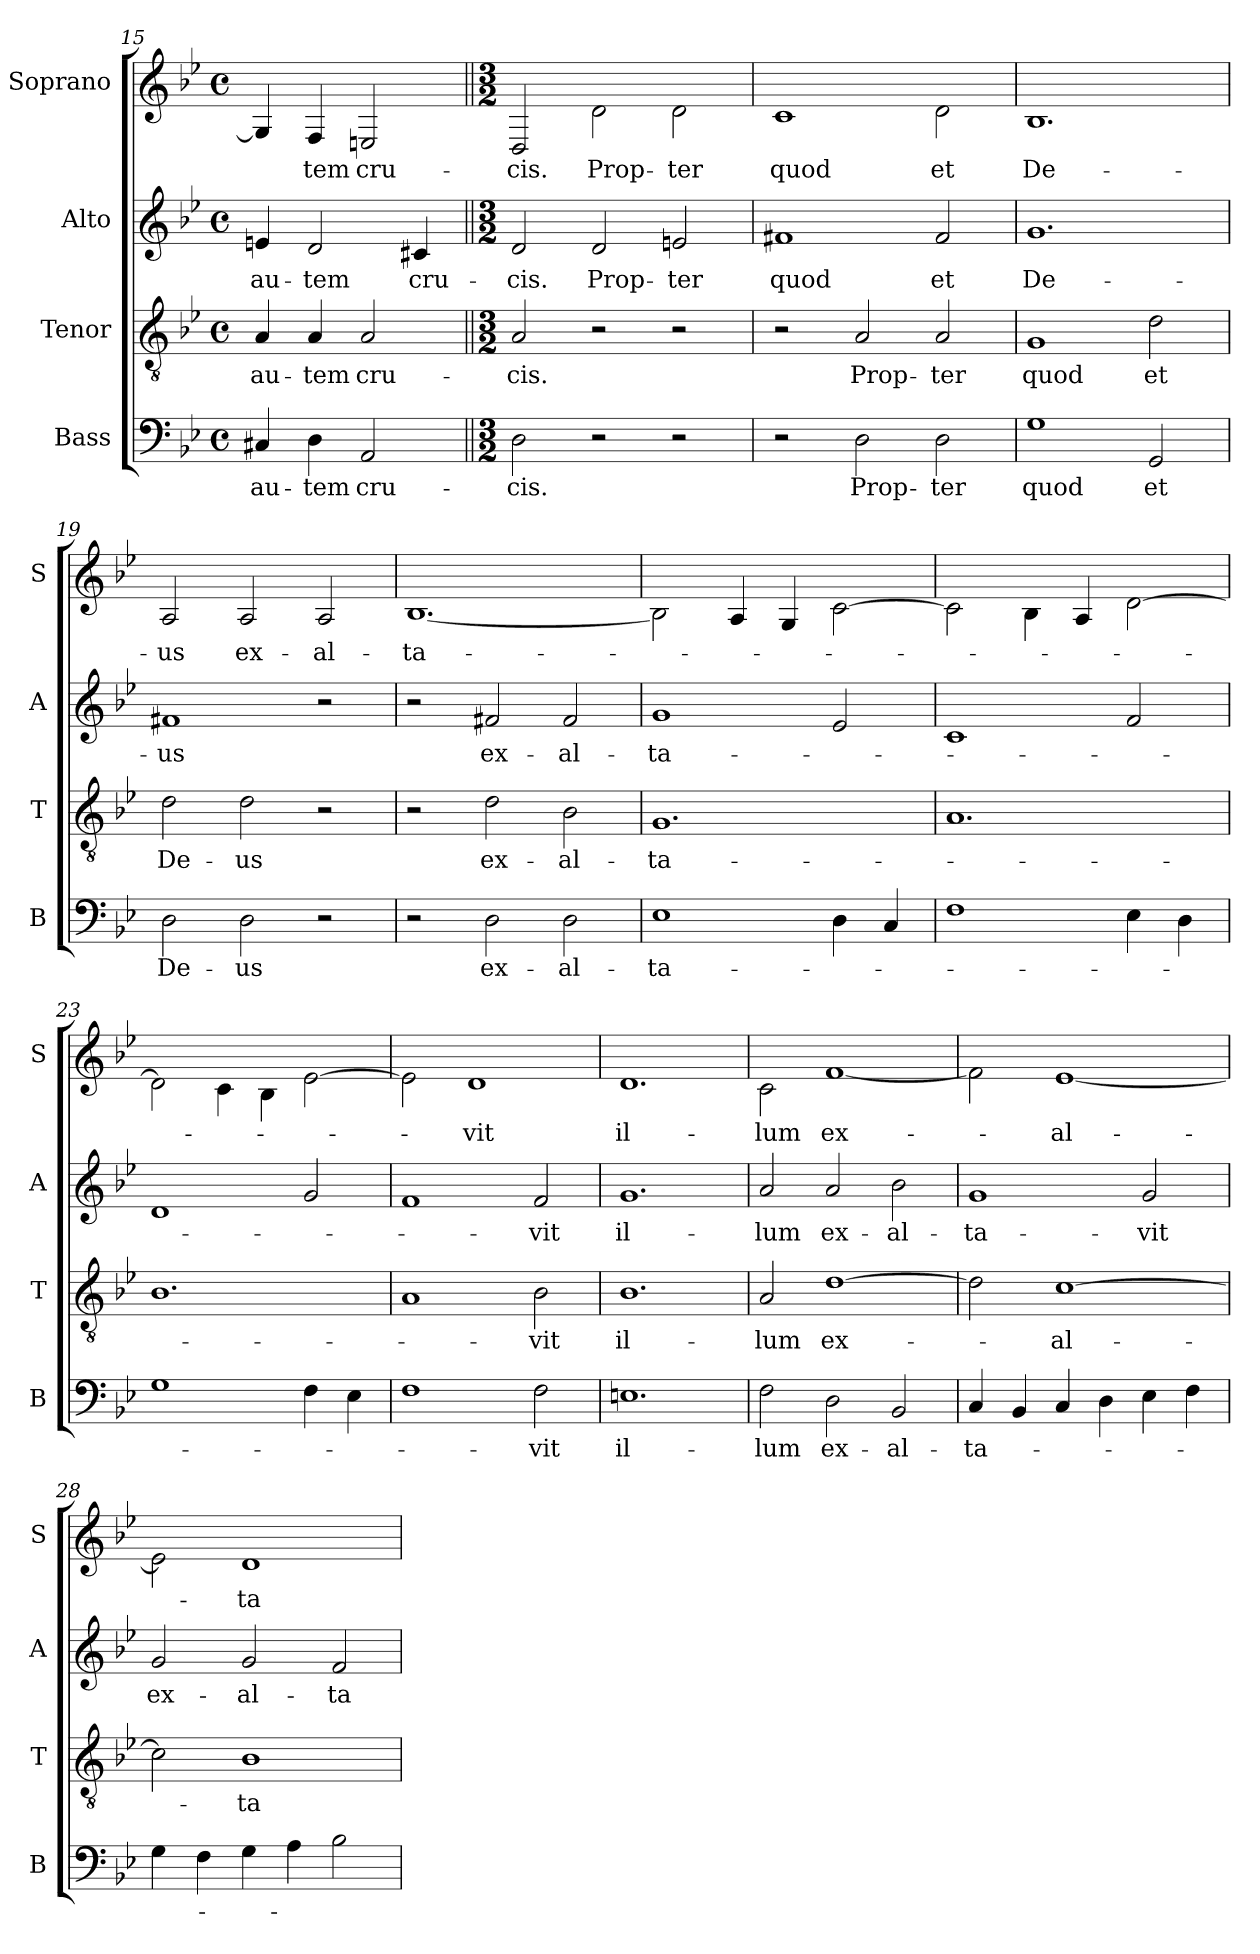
**kern	**text	**kern	**text	**kern	**text	**kern	**text
*part4	*part4	*part3	*part3	*part2	*part2	*part1	*part1
*staff4	*staff4	*staff3	*staff3	*staff2	*staff2	*staff1	*staff1
*I"Bass	*	*I"Tenor	*	*I"Alto	*	*I"Soprano	*
*I'B	*	*I'T	*	*I'A	*	*I'S	*
*clefF4	*	*clefGv2	*	*clefG2	*	*clefG2	*
*	*	*	*	*	*	*ITrd-7c-12	*
*k[b-e-]	*	*k[b-e-]	*	*k[b-e-]	*	*k[b-e-]	*
*g:	*	*g:	*	*g:	*	*g:	*
*M4/4	*	*M4/4	*	*M4/4	*	*M4/4	*
*met(c)	*	*met(c)	*	*met(c)	*	*met(c)	*
=15	=15	=15	=15	=15	=15	=15	=15
4C#X/	au-	4A/	au-	4en/	au-	4g/]	.
4D\	-tem	4A/	-tem	2d/	-tem	4f/	-tem
2AA/	cru-	2A/	cru-	.	.	2en/	cru-
.	.	.	.	4c#X/	cru-	.	.
!!LO:LB:g=z
=16||	=16||	=16||	=16||	=16||	=16||	=16||	=16||
*M3/2	*	*M3/2	*	*M3/2	*	*M3/2	*
2D\	-cis.	2A/	-cis.	2d/	-cis.	2d/	-cis.
2r	.	2r	.	2d/	Prop-	2dd\	Prop-
2r	.	2r	.	2en/	-ter	2dd\	-ter
=17	=17	=17	=17	=17	=17	=17	=17
2r	.	2r	.	1f#X	quod	1cc	quod
2D\	Prop-	2A/	Prop-	.	.	.	.
2D\	-ter	2A/	-ter	2f#/	et	2dd\	et
=18	=18	=18	=18	=18	=18	=18	=18
1G	quod	1G	quod	1.g	De-	1.b-	De-
2GG/	et	2d\	et	.	.	.	.
=19	=19	=19	=19	=19	=19	=19	=19
2D\	De-	2d\	De-	1f#X	-us	2a/	-us
2D\	-us	2d\	-us	.	.	2a/	ex-
2r	.	2r	.	2r	.	2a/	-al-
=20	=20	=20	=20	=20	=20	=20	=20
2r	.	2r	.	2r	.	[1.b-	-ta-
2D\	ex-	2d\	ex-	2f#X/	ex-	.	.
2D\	-al-	2B-\	-al-	2f#/	-al-	.	.
!!LO:LB:g=z
=21	=21	=21	=21	=21	=21	=21	=21
1E-	-ta-	1.G	-ta-	1g	-ta-	2b-\]	.
.	.	.	.	.	.	4a/	.
.	.	.	.	.	.	4g/	.
4D\	.	.	.	2e-/	.	[2cc\	.
4C/	.	.	.	.	.	.	.
=22	=22	=22	=22	=22	=22	=22	=22
1F	.	1.A	.	1c	.	2cc\]	.
.	.	.	.	.	.	4b-\	.
.	.	.	.	.	.	4a/	.
4E-\	.	.	.	2f/	.	[2dd\	.
4D\	.	.	.	.	.	.	.
=23	=23	=23	=23	=23	=23	=23	=23
1G	.	1.B-	.	1d	.	2dd\]	.
.	.	.	.	.	.	4cc\	.
.	.	.	.	.	.	4b-\	.
4F\	.	.	.	2g/	.	[2ee-\	.
4E-\	.	.	.	.	.	.	.
=24	=24	=24	=24	=24	=24	=24	=24
1F	.	1A	.	1f	.	2ee-\]	.
.	.	.	.	.	.	1dd	-vit
2F\	-vit	2B-\	-vit	2f/	-vit	.	.
=25	=25	=25	=25	=25	=25	=25	=25
1.En	il-	1.B-	il-	1.g	il-	1.dd	il-
!!LO:PB:g=z
=26	=26	=26	=26	=26	=26	=26	=26
2F\	-lum	2A/	-lum	2a/	-lum	2cc\	-lum
2D\	ex-	[1d	ex-	2a/	ex-	[1ff	ex-
2BB-/	-al-	.	.	2b-\	-al-	.	.
=27	=27	=27	=27	=27	=27	=27	=27
4C/	-ta-	2d\]	.	1g	-ta-	2ff\]	.
4BB-/	.	.	.	.	.	.	.
4C/	.	[1c	-al-	.	.	[1ee-	-al-
4D\	.	.	.	.	.	.	.
4E-\	.	.	.	2g/	-vit	.	.
4F\	.	.	.	.	.	.	.
=28	=28	=28	=28	=28	=28	=28	=28
4G\	.	2c\]	.	2g/	ex-	2ee-\]	.
4F\	.	.	.	.	.	.	.
4G\	.	1B-	-ta-	2g/	-al-	1dd	-ta-
4A\	.	.	.	.	.	.	.
2B-\	.	.	.	2f/	-ta-	.	.
=	=	=	=	=	=	=	=
*-	*-	*-	*-	*-	*-	*-	*-
